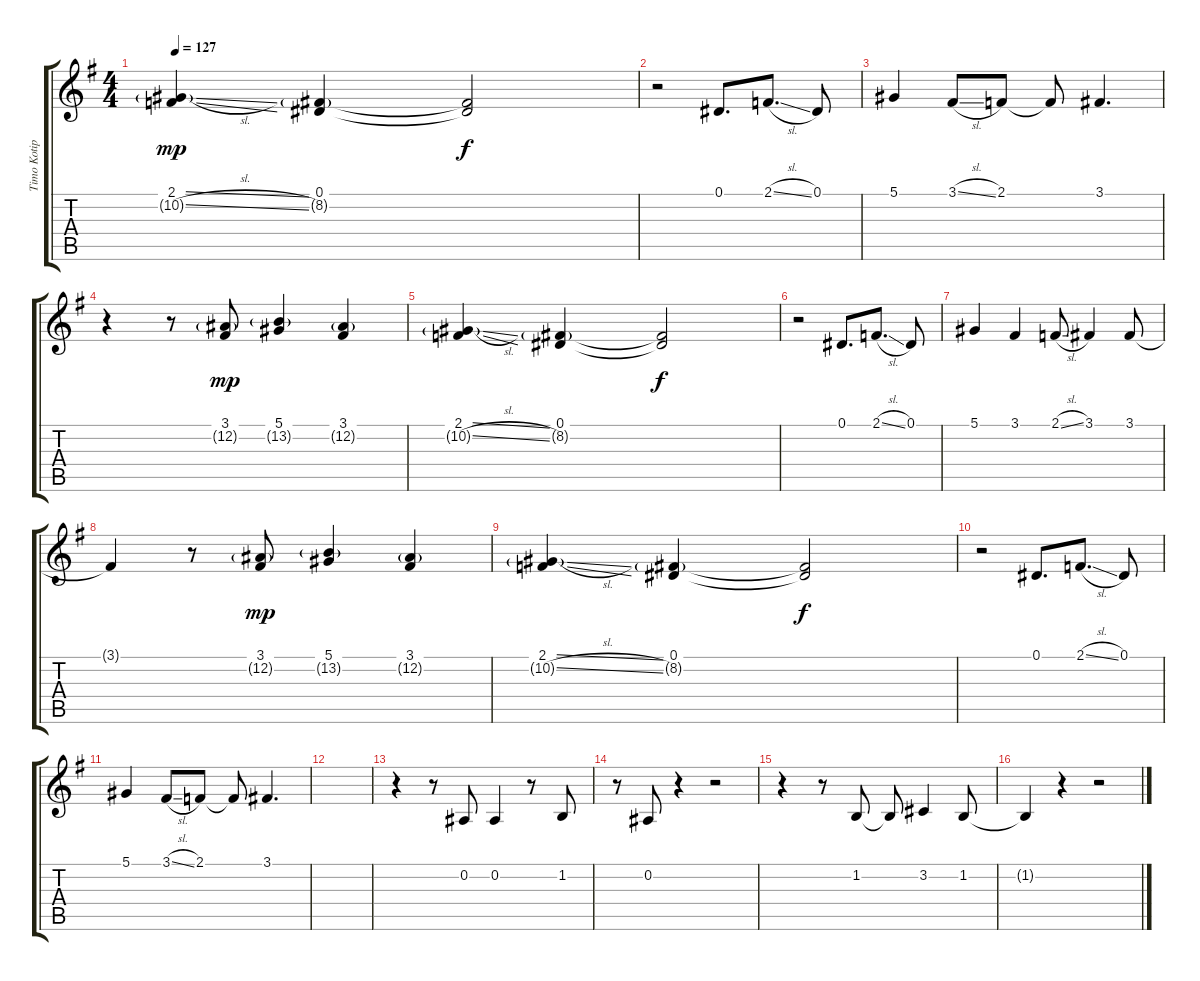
\track ("Timo Kotipelto" "Timo Kotip") {instrument choiraahs}
\staff {score tabs}
\tuning (Eb4 Bb3 Gb3 Db3 Ab2 Eb2) {hide}
\ts (4 4)
\tempo 127
\clef g2
\ks g
(2.1{sl} 10.2{sl g}).4{dy mp} (0.1 8.2{g}).4 (0.1{t} 8.2{t}).2{dy f} |
r.2 0.1.8{d} 2.1{sl}.8{d} 0.1.8 |
5.1.4 3.1{sl}.8 2.1.8 2.1{t}.8 3.1.4{d} |
r.4 r.8 (3.1 12.2{g}).8{dy mp} (5.1 13.2{g}).4 (3.1 12.2{g}).4 |
(2.1{sl} 10.2{sl g}).4 (0.1 8.2{g}).4 (0.1{t} 8.2{t}).2{dy f} |
r.2 0.1.8{d} 2.1{sl}.8{d} 0.1.8 |
5.1.4 3.1.4 2.1{sl}.8 3.1.4 3.1.8 |
3.1{t}.4 r.8 (3.1 12.2{g}).8{dy mp} (5.1 13.2{g}).4 (3.1 12.2{g}).4 |
(2.1{sl} 10.2{sl g}).4 (0.1 8.2{g}).4 (0.1{t} 8.2{t}).2{dy f} |
r.2 0.1.8{d} 2.1{sl}.8{d} 0.1.8 |
5.1.4 3.1{sl}.8 2.1.8 2.1{t}.8 3.1.4{d} |
|
r.4 r.8 0.2.8 0.2.4 r.8 1.2.8 |
r.8 0.2.8 r.4 r.2 |
r.4 r.8 1.2.8 1.2{t}.8 3.2.4 1.2.8 |
1.2{t}.4 r.4 r.2
